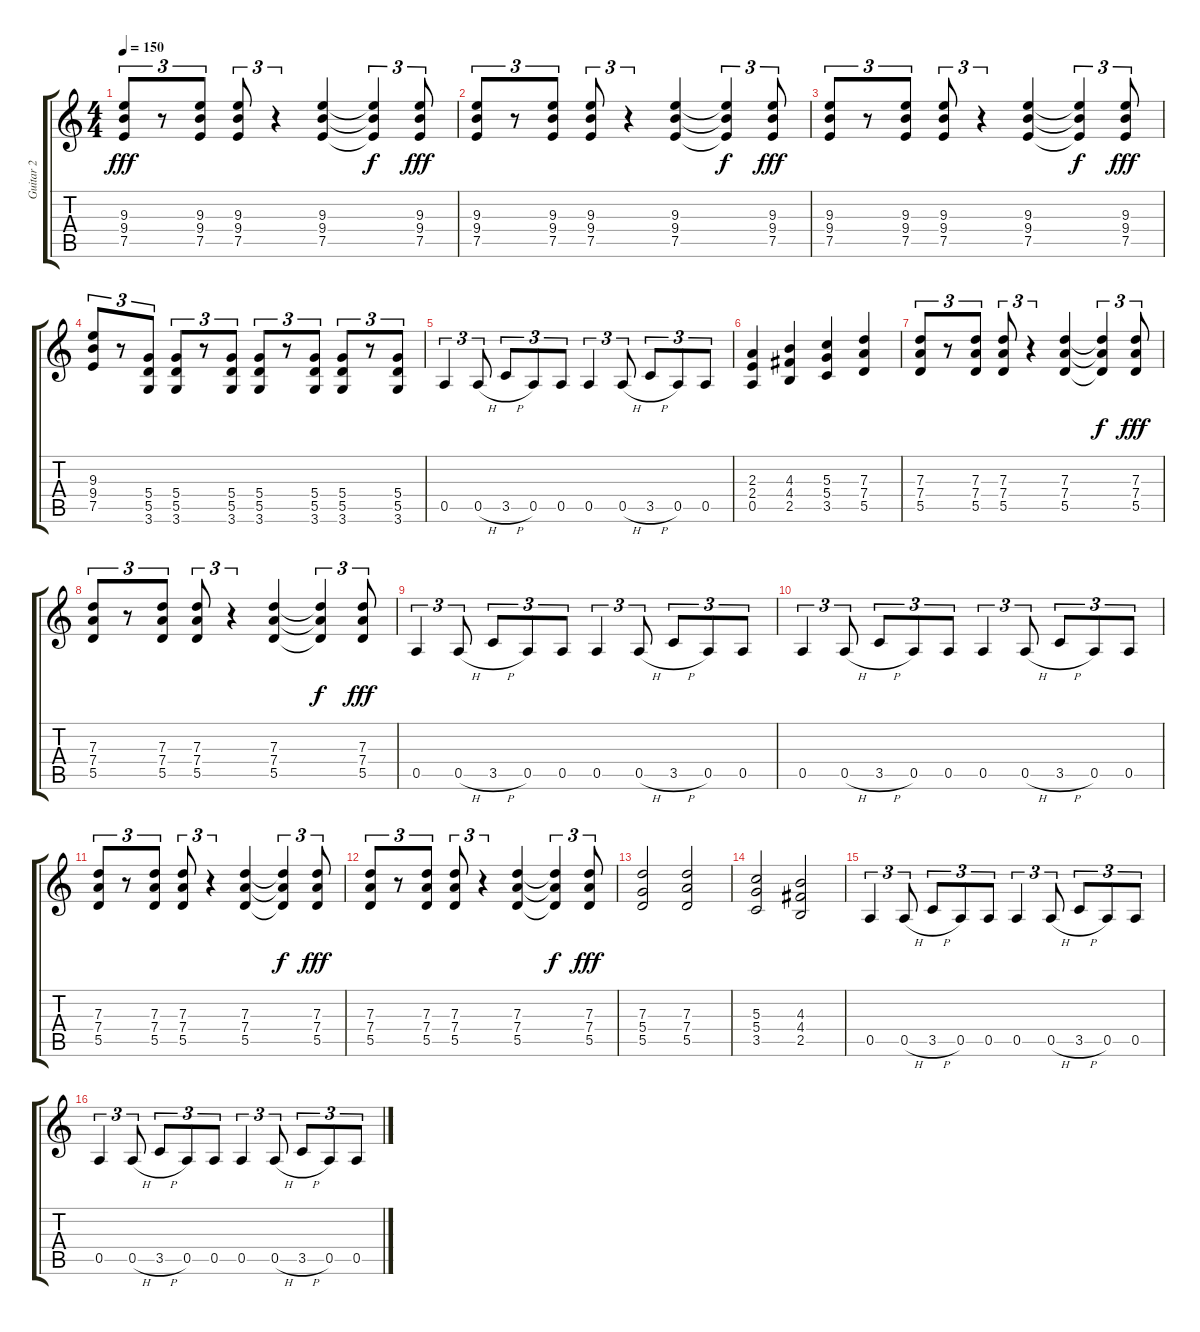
\track ("Guitar 2" "Guitar 2") {instrument distortionguitar}
\staff {score tabs}
\tuning (E4 B3 G3 D3 A2 E2) {hide}
\ts (4 4)
\tempo 150
\clef g2
\ks c
(9.3 9.4 7.5).8{tu (3 2) dy fff} r.8{tu (3 2)} (9.3 9.4 7.5).8{tu (3 2)} (9.3 9.4 7.5).8{tu (3 2)} r.4{tu (3 2)} (9.3 9.4 7.5).4 (9.3{t} 9.4{t} 7.5{t}).4{tu (3 2) dy f} (9.3 9.4 7.5).8{tu (3 2) dy fff} |
(9.3 9.4 7.5).8{tu (3 2)} r.8{tu (3 2)} (9.3 9.4 7.5).8{tu (3 2)} (9.3 9.4 7.5).8{tu (3 2)} r.4{tu (3 2)} (9.3 9.4 7.5).4 (9.3{t} 9.4{t} 7.5{t}).4{tu (3 2) dy f} (9.3 9.4 7.5).8{tu (3 2) dy fff} |
(9.3 9.4 7.5).8{tu (3 2)} r.8{tu (3 2)} (9.3 9.4 7.5).8{tu (3 2)} (9.3 9.4 7.5).8{tu (3 2)} r.4{tu (3 2)} (9.3 9.4 7.5).4 (9.3{t} 9.4{t} 7.5{t}).4{tu (3 2) dy f} (9.3 9.4 7.5).8{tu (3 2) dy fff} |
(9.3 9.4 7.5).8{tu (3 2)} r.8{tu (3 2)} (5.4 5.5 3.6).8{tu (3 2)} (5.4 5.5 3.6).8{tu (3 2)} r.8{tu (3 2)} (5.4 5.5 3.6).8{tu (3 2)} (5.4 5.5 3.6).8{tu (3 2)} r.8{tu (3 2)} (5.4 5.5 3.6).8{tu (3 2)} (5.4 5.5 3.6).8{tu (3 2)} r.8{tu (3 2)} (5.4 5.5 3.6).8{tu (3 2)} |
0.5.4{tu (3 2)} 0.5{h}.8{tu (3 2)} 3.5{h}.8{tu (3 2)} 0.5.8{tu (3 2)} 0.5.8{tu (3 2)} 0.5.4{tu (3 2)} 0.5{h}.8{tu (3 2)} 3.5{h}.8{tu (3 2)} 0.5.8{tu (3 2)} 0.5.8{tu (3 2)} |
(2.3 2.4 0.5).4 (4.3 4.4 2.5).4 (5.3 5.4 3.5).4 (7.3 7.4 5.5).4 |
(7.3 7.4 5.5).8{tu (3 2)} r.8{tu (3 2)} (7.3 7.4 5.5).8{tu (3 2)} (7.3 7.4 5.5).8{tu (3 2)} r.4{tu (3 2)} (7.3 7.4 5.5).4 (7.3{t} 7.4{t} 5.5{t}).4{tu (3 2) dy f} (7.3 7.4 5.5).8{tu (3 2) dy fff} |
(7.3 7.4 5.5).8{tu (3 2)} r.8{tu (3 2)} (7.3 7.4 5.5).8{tu (3 2)} (7.3 7.4 5.5).8{tu (3 2)} r.4{tu (3 2)} (7.3 7.4 5.5).4 (7.3{t} 7.4{t} 5.5{t}).4{tu (3 2) dy f} (7.3 7.4 5.5).8{tu (3 2) dy fff} |
0.5.4{tu (3 2)} 0.5{h}.8{tu (3 2)} 3.5{h}.8{tu (3 2)} 0.5.8{tu (3 2)} 0.5.8{tu (3 2)} 0.5.4{tu (3 2)} 0.5{h}.8{tu (3 2)} 3.5{h}.8{tu (3 2)} 0.5.8{tu (3 2)} 0.5.8{tu (3 2)} |
0.5.4{tu (3 2)} 0.5{h}.8{tu (3 2)} 3.5{h}.8{tu (3 2)} 0.5.8{tu (3 2)} 0.5.8{tu (3 2)} 0.5.4{tu (3 2)} 0.5{h}.8{tu (3 2)} 3.5{h}.8{tu (3 2)} 0.5.8{tu (3 2)} 0.5.8{tu (3 2)} |
(7.3 7.4 5.5).8{tu (3 2)} r.8{tu (3 2)} (7.3 7.4 5.5).8{tu (3 2)} (7.3 7.4 5.5).8{tu (3 2)} r.4{tu (3 2)} (7.3 7.4 5.5).4 (7.3{t} 7.4{t} 5.5{t}).4{tu (3 2) dy f} (7.3 7.4 5.5).8{tu (3 2) dy fff} |
(7.3 7.4 5.5).8{tu (3 2)} r.8{tu (3 2)} (7.3 7.4 5.5).8{tu (3 2)} (7.3 7.4 5.5).8{tu (3 2)} r.4{tu (3 2)} (7.3 7.4 5.5).4 (7.3{t} 7.4{t} 5.5{t}).4{tu (3 2) dy f} (7.3 7.4 5.5).8{tu (3 2) dy fff} |
(7.3 5.4 5.5).2 (7.3 7.4 5.5).2 |
(5.3 5.4 3.5).2 (4.3 4.4 2.5).2 |
0.5.4{tu (3 2)} 0.5{h}.8{tu (3 2)} 3.5{h}.8{tu (3 2)} 0.5.8{tu (3 2)} 0.5.8{tu (3 2)} 0.5.4{tu (3 2)} 0.5{h}.8{tu (3 2)} 3.5{h}.8{tu (3 2)} 0.5.8{tu (3 2)} 0.5.8{tu (3 2)} |
0.5.4{tu (3 2)} 0.5{h}.8{tu (3 2)} 3.5{h}.8{tu (3 2)} 0.5.8{tu (3 2)} 0.5.8{tu (3 2)} 0.5.4{tu (3 2)} 0.5{h}.8{tu (3 2)} 3.5{h}.8{tu (3 2)} 0.5.8{tu (3 2)} 0.5.8{tu (3 2)}
